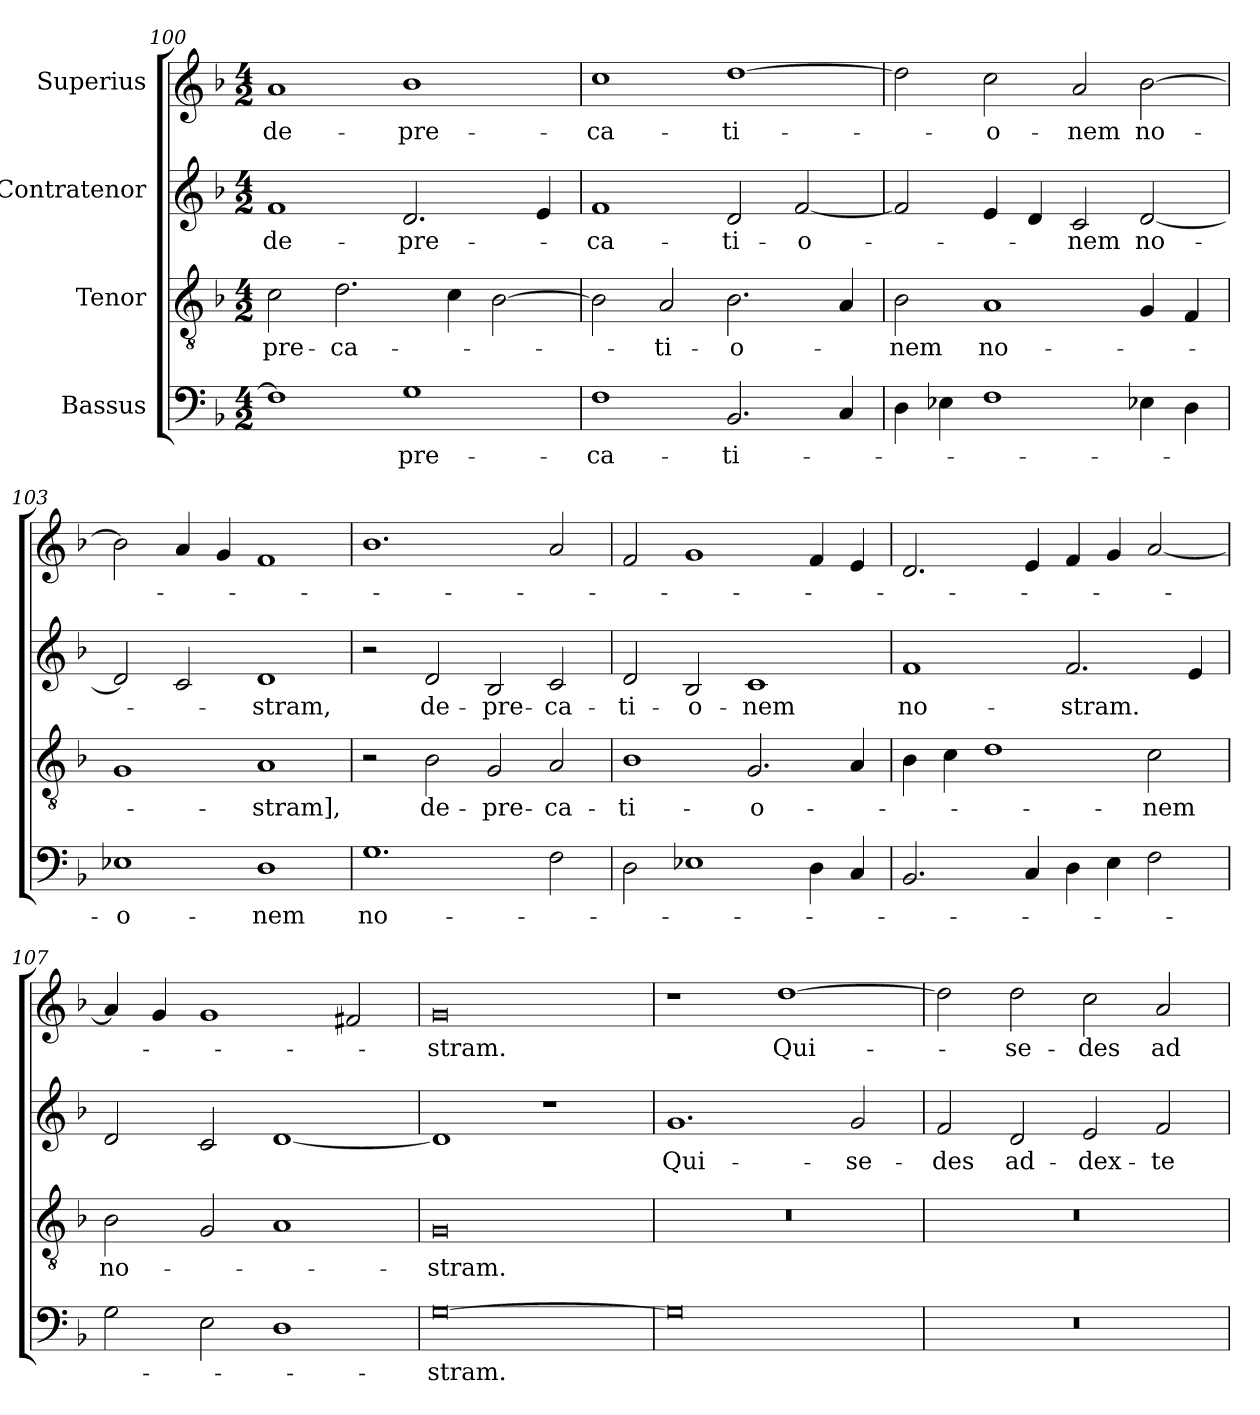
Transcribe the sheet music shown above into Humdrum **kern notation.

**kern	**text	**kern	**text	**kern	**text	**kern	**text
*part4	*part4	*part3	*part3	*part2	*part2	*part1	*part1
*staff4	*staff4	*staff3	*staff3	*staff2	*staff2	*staff1	*staff1
*I"Bassus	*	*I"Tenor	*	*I"Contratenor	*	*I"Superius	*
*clefF4	*	*clefGv2	*	*clefG2	*	*clefG2	*
*k[b-]	*	*k[b-]	*	*k[b-]	*	*k[b-]	*
*M4/2	*	*M4/2	*	*M4/2	*	*M4/2	*
=100	=100	=100	=100	=100	=100	=100	=100
1F\]	.	2c\	-pre-	1f/	de-	1a/	de-
.	.	2.d\	-ca-	.	.	.	.
1G\	-pre-	.	.	2.d/	-pre-	1b-\	-pre-
.	.	4c\	.	.	.	.	.
.	.	[2B-\	.	.	.	.	.
.	.	.	.	4e/	.	.	.
=101	=101	=101	=101	=101	=101	=101	=101
1F\	-ca-	2B-\]	.	1f/	-ca-	1cc\	-ca-
.	.	2A/	-ti-	.	.	.	.
2.BB-/	-ti-	2.B-\	-o-	2d/	-ti-	[1dd\	-ti-
.	.	.	.	[2f/	-o-	.	.
4C/	.	4A/	.	.	.	.	.
=102	=102	=102	=102	=102	=102	=102	=102
4D\	.	2B-\	-nem	2f/]	.	2dd\]	.
4E-X\	.	.	.	.	.	.	.
1F\	.	1A/	no-	4e/	.	2cc\	-o-
.	.	.	.	4d/	.	.	.
.	.	.	.	2c/	-nem	2a/	-nem
4E-X\	.	4G/	.	[2d/	no-	[2b-\	no-
4D\	.	4F/	.	.	.	.	.
=103	=103	=103	=103	=103	=103	=103	=103
1E-X\	-o-	1G/	.	2d/]	.	2b-\]	.
.	.	.	.	2c/	.	4a/	.
.	.	.	.	.	.	4g/	.
1D\	-nem	1A/	-stram],	1d/	-stram,	1f/	.
=104	=104	=104	=104	=104	=104	=104	=104
1.G\	no-	2r	.	2r	.	1.b-\	.
.	.	2B-\	de-	2d/	de-	.	.
.	.	2G/	-pre-	2B-/	-pre-	.	.
2F\	.	2A/	-ca-	2c/	-ca-	2a/	.
=105	=105	=105	=105	=105	=105	=105	=105
2D\	.	1B-\	-ti-	2d/	-ti-	2f/	.
1E-X\	.	.	.	2B-/	-o-	1g/	.
.	.	2.G/	-o-	1c/	-nem	.	.
4D\	.	.	.	.	.	4f/	.
4C/	.	4A/	.	.	.	4e/	.
=106	=106	=106	=106	=106	=106	=106	=106
2.BB-/	.	4B-\	.	1f/	no-	2.d/	.
.	.	4c\	.	.	.	.	.
.	.	1d\	.	.	.	.	.
4C/	.	.	.	.	.	4e/	.
4D\	.	.	.	2.f/	-stram.	4f/	.
4E\	.	.	.	.	.	4g/	.
2F\	.	2c\	-nem	.	.	[2a/	.
.	.	.	.	4e/	.	.	.
=107	=107	=107	=107	=107	=107	=107	=107
2G\	.	2B-\	no-	2d/	.	4a/]	.
.	.	.	.	.	.	4g/	.
2E\	.	2G/	.	2c/	.	1g/	.
1D\	.	1A/	.	[1d/	.	.	.
.	.	.	.	.	.	2f#X/	.
=108	=108	=108	=108	=108	=108	=108	=108
[0G\	-stram.	0G/	-stram.	1d/]	.	0g/	-stram.
.	.	.	.	1r	.	.	.
=109	=109	=109	=109	=109	=109	=109	=109
0G\]	.	0r	.	1.g/	Qui-	1r	.
.	.	.	.	.	.	[1dd\	Qui-
.	.	.	.	2g/	se-	.	.
=110	=110	=110	=110	=110	=110	=110	=110
0r	.	0r	.	2f/	-des	2dd\]	.
.	.	.	.	2d/	ad-	2dd\	se-
.	.	.	.	2e/	dex-	2cc\	-des
.	.	.	.	2f/	-te-	2a/	ad-
=	=	=	=	=	=	=	=
*-	*-	*-	*-	*-	*-	*-	*-
